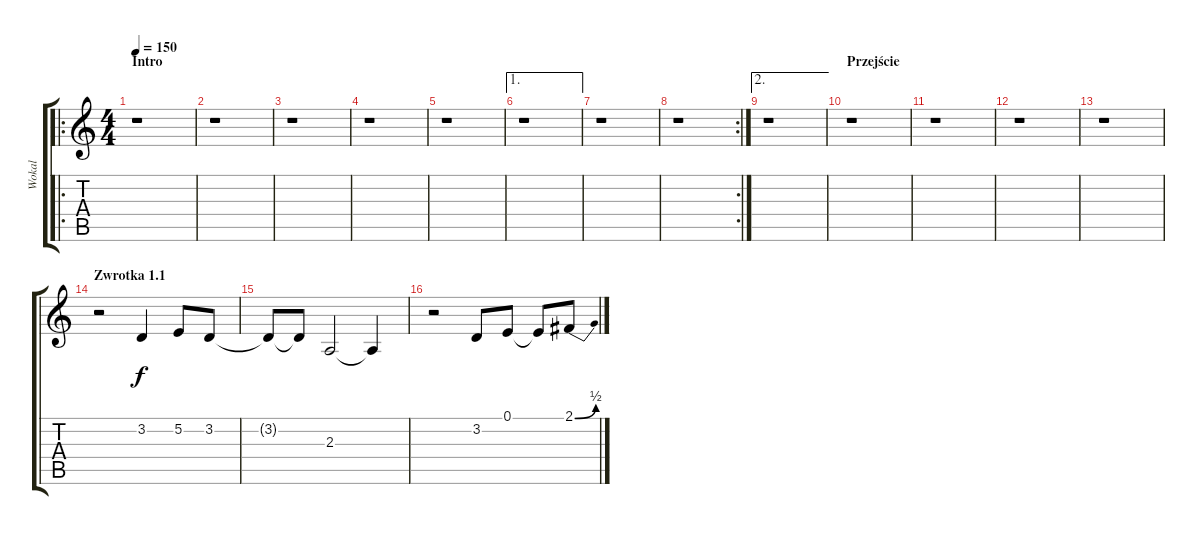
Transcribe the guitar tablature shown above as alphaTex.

\track ("Wokal" "Wokal") {instrument voiceoohs}
\staff {score tabs}
\tuning (E4 B3 G3 D3 A2 E2) {hide}
\ro
\ts (4 4)
\section ("" "Intro")
\tempo 150
\clef g2
\ks c
r.1{dy f instrument voiceoohs} |
r.1 |
r.1 |
r.1 |
r.1 |
\ae 1
r.1 |
r.1 |
\rc 2
r.1 |
\ae 2
r.1 |
\section ("" "Przejście")
r.1 |
r.1 |
r.1 |
r.1 |
\section ("" "Zwrotka 1.1")
r.2 3.2.4 5.2.8 3.2.8 |
3.2{t}.8 3.2{t}.8 2.3.2 2.3{t}.4 |
r.2 3.2.8 0.1.8 0.1{t}.8 2.1{be (bend 0 0 60 2)}.8
